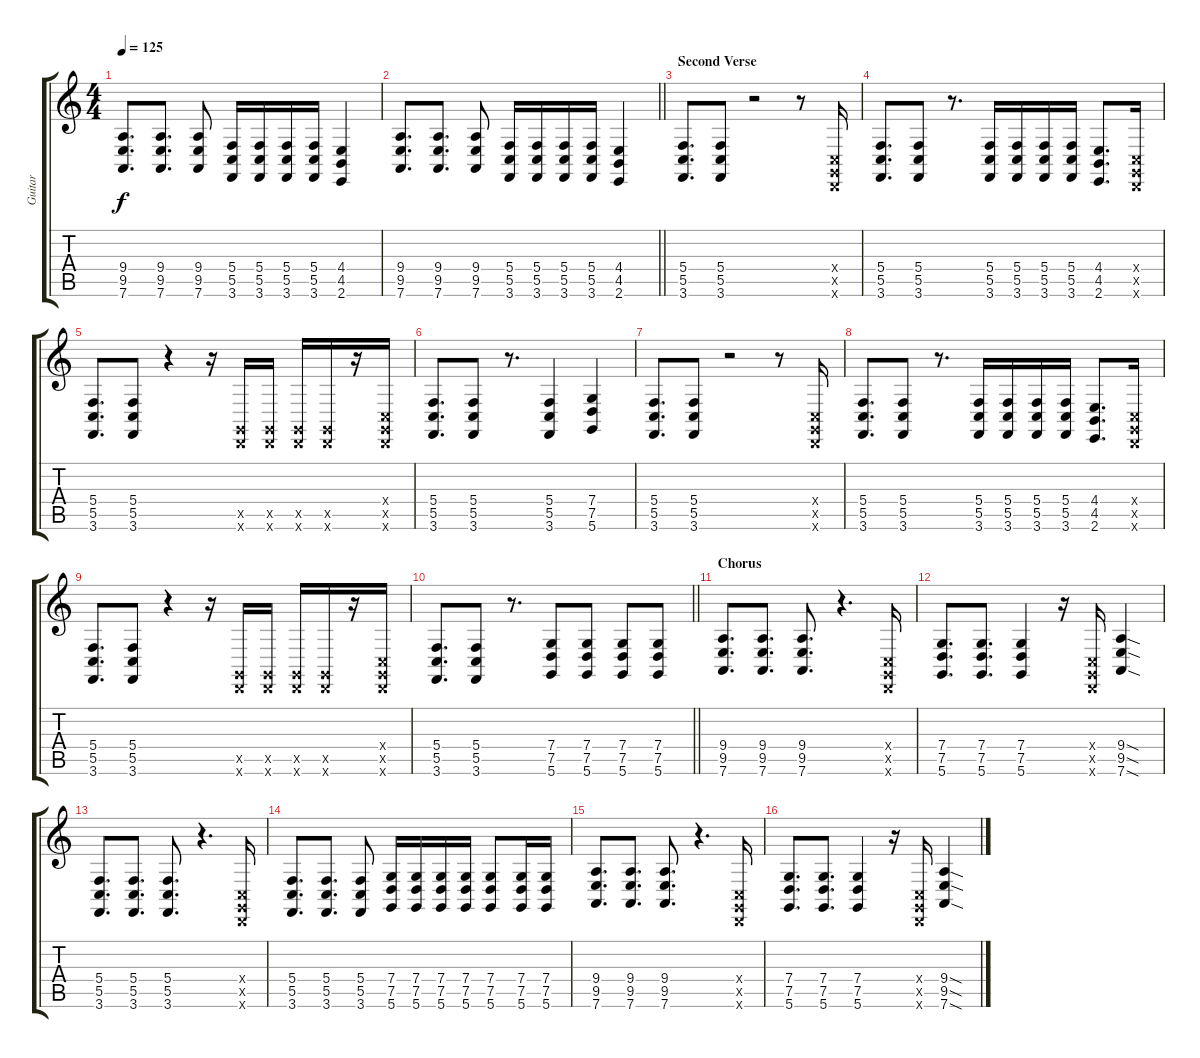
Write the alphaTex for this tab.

\track ("Guitar " "Guitar ") {instrument lead2sawtooth}
\staff {score tabs}
\tuning (D4 A3 F3 C3 G2 D2) {hide}
\ts (4 4)
\tempo 125
\clef g2
\ks c
(9.4 9.5 7.6).8{d dy f} (9.4 9.5 7.6).8{d} (9.4 9.5 7.6).8 (5.4 5.5 3.6).16 (5.4 5.5 3.6).16 (5.4 5.5 3.6).16 (5.4 5.5 3.6).16 (4.4 4.5 2.6).4 |
\barLineRight lightlight
(9.4 9.5 7.6).8{d} (9.4 9.5 7.6).8{d} (9.4 9.5 7.6).8 (5.4 5.5 3.6).16 (5.4 5.5 3.6).16 (5.4 5.5 3.6).16 (5.4 5.5 3.6).16 (4.4 4.5 2.6).4 |
\section ("" "Second Verse")
(5.4 5.5 3.6).8{d} (5.4 5.5 3.6).8 r.2 r.8 (0.4{x} 0.5{x} 0.6{x}).16 |
(5.4 5.5 3.6).8{d} (5.4 5.5 3.6).8 r.8{d} (5.4 5.5 3.6).16 (5.4 5.5 3.6).16 (5.4 5.5 3.6).16 (5.4 5.5 3.6).16 (4.4 4.5 2.6).8{d} (0.4{x} 0.5{x} 0.6{x}).16 |
(5.4 5.5 3.6).8{d} (5.4 5.5 3.6).8 r.4 r.16 (0.5{x} 0.6{x}).16 (0.5{x} 0.6{x}).16 (0.5{x} 0.6{x}).16 (0.5{x} 0.6{x}).16 r.16 (0.4{x} 0.5{x} 0.6{x}).16 |
(5.4 5.5 3.6).8{d} (5.4 5.5 3.6).8 r.8{d} (5.4 5.5 3.6).4 (7.4 7.5 5.6).4 |
(5.4 5.5 3.6).8{d} (5.4 5.5 3.6).8 r.2 r.8 (0.4{x} 0.5{x} 0.6{x}).16 |
(5.4 5.5 3.6).8{d} (5.4 5.5 3.6).8 r.8{d} (5.4 5.5 3.6).16 (5.4 5.5 3.6).16 (5.4 5.5 3.6).16 (5.4 5.5 3.6).16 (4.4 4.5 2.6).8{d} (0.4{x} 0.5{x} 0.6{x}).16 |
(5.4 5.5 3.6).8{d} (5.4 5.5 3.6).8 r.4 r.16 (0.5{x} 0.6{x}).16 (0.5{x} 0.6{x}).16 (0.5{x} 0.6{x}).16 (0.5{x} 0.6{x}).16 r.16 (0.4{x} 0.5{x} 0.6{x}).16 |
\barLineRight lightlight
(5.4 5.5 3.6).8{d} (5.4 5.5 3.6).8 r.8{d} (7.4 7.5 5.6).8 (7.4 7.5 5.6).8 (7.4 7.5 5.6).8 (7.4 7.5 5.6).8 |
\section ("" "Chorus")
(9.4 9.5 7.6).8{d} (9.4 9.5 7.6).8{d} (9.4 9.5 7.6).8{d} r.4{d} (0.4{x} 0.5{x} 0.6{x}).16 |
(7.4 7.5 5.6).8{d} (7.4 7.5 5.6).8{d} (7.4 7.5 5.6).4 r.16 (0.4{x} 0.5{x} 0.6{x}).16 (9.4{sod} 9.5{sod} 7.6{sod}).4 |
(5.4 5.5 3.6).8{d} (5.4 5.5 3.6).8{d} (5.4 5.5 3.6).8{d} r.4{d} (0.4{x} 0.5{x} 0.6{x}).16 |
(5.4 5.5 3.6).8{d} (5.4 5.5 3.6).8{d} (5.4 5.5 3.6).8 (7.4 7.5 5.6).16 (7.4 7.5 5.6).16 (7.4 7.5 5.6).16 (7.4 7.5 5.6).16 (7.4 7.5 5.6).8 (7.4 7.5 5.6).16 (7.4 7.5 5.6).16 |
(9.4 9.5 7.6).8{d} (9.4 9.5 7.6).8{d} (9.4 9.5 7.6).8{d} r.4{d} (0.4{x} 0.5{x} 0.6{x}).16 |
(7.4 7.5 5.6).8{d} (7.4 7.5 5.6).8{d} (7.4 7.5 5.6).4 r.16 (0.4{x} 0.5{x} 0.6{x}).16 (9.4{sod} 9.5{sod} 7.6{sod}).4
